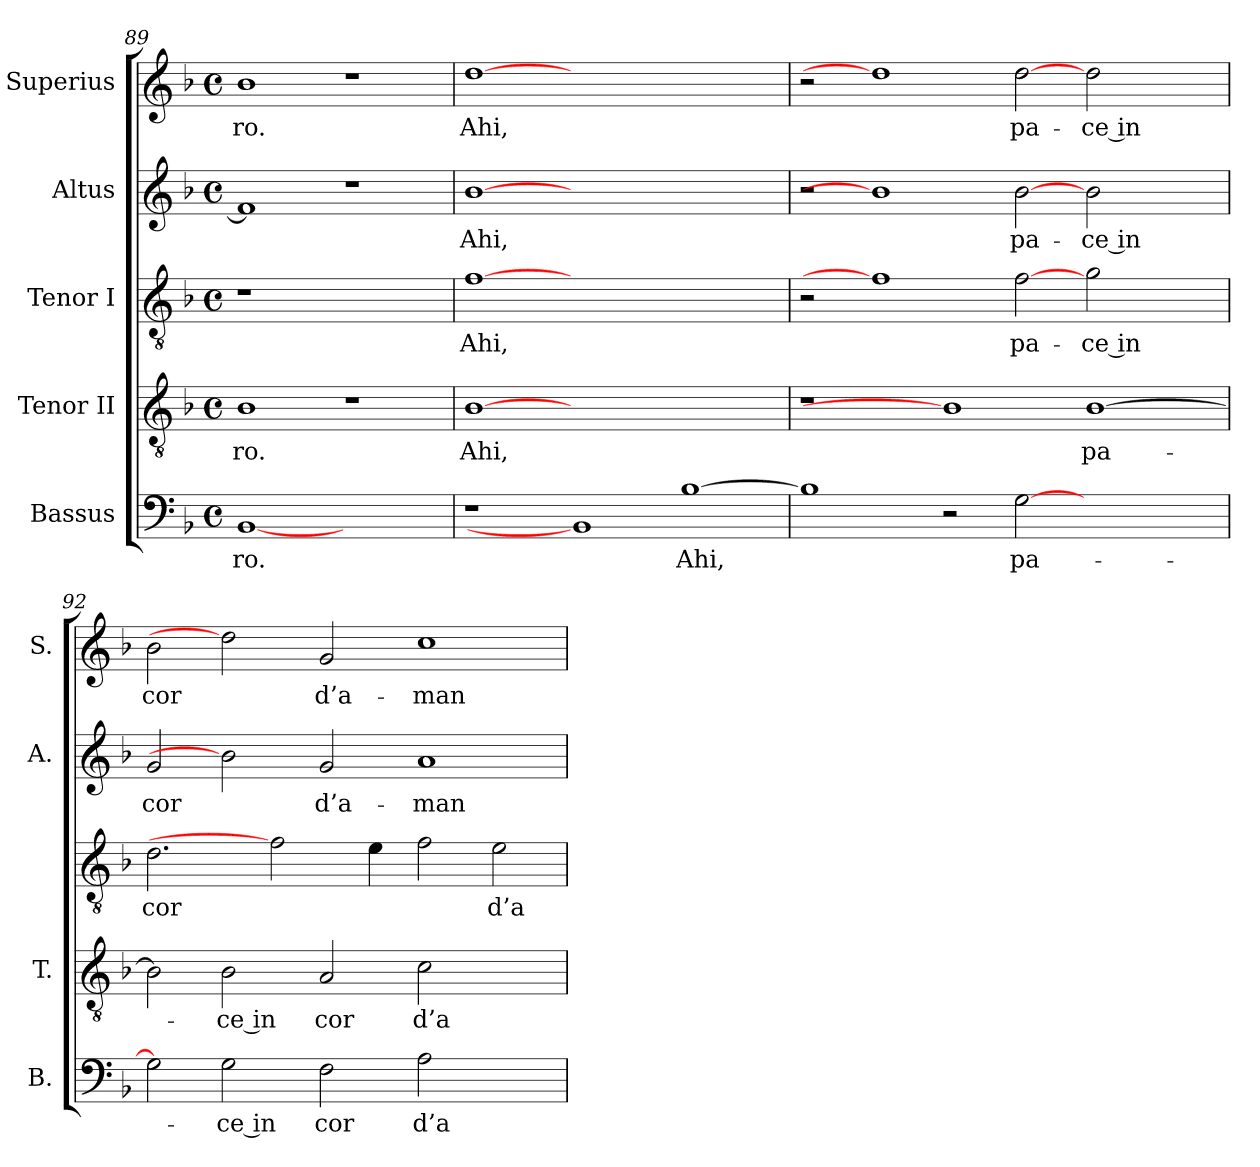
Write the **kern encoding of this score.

**kern	**text	**kern	**text	**kern	**text	**kern	**text	**kern	**text
*part5	*part5	*part4	*part4	*part3	*part3	*part2	*part2	*part1	*part1
*staff5	*staff5	*staff4	*staff4	*staff3	*staff3	*staff2	*staff2	*staff1	*staff1
*I"Bassus	*	*I"Tenor II	*	*I"Tenor I	*	*I"Altus	*	*I"Superius	*
*I'B.	*	*I'T.	*	*	*	*I'A.	*	*I'S.	*
!!LO:PB:g=z
*clefF4	*	*clefGv2	*	*clefGv2	*	*clefG2	*	*clefG2	*
*	*	*ITrd7c12	*	*	*	*	*	*	*
*k[b-]	*	*k[b-]	*	*k[b-]	*	*k[b-]	*	*k[b-]	*
*F:	*	*F:	*	*F:	*	*F:	*	*F:	*
*M4/4	*	*M4/4	*	*M4/4	*	*M4/4	*	*M4/4	*
*met(c)	*	*met(c)	*	*met(c)	*	*met(c)	*	*met(c)	*
=89	=89	=89	=89	=89	=89	=89	=89	=89	=89
!	!LO:LY:b:color=#000000	!	!	!	!	!	!	!	!
!	!	!	!LO:LY:b:color=#000000	!LO:N:vis=1	!	!	!	!	!
!	!	!	!	!	!	!	!	!	!LO:LY:b:color=#000000
[1BB-i	-ro.	1BB-i	-ro.	1r	.	1fi]	.	1b-i	-ro.
1ryy	.	1r	.	1ryy	.	1r	.	1r	.
=90	=90	=90	=90	=90	=90	=90	=90	=90	=90
!	!	!	!LO:LY:b:color=#000000	!	!	!	!	!	!
!	!	!	!	!	!LO:LY:b:color=#000000	!	!	!	!
!	!	!	!	!	!	!	!LO:LY:b:color=#000000	!	!
!	!	!	!	!	!	!	!	!	!LO:LY:b:color=#000000
1r	.	[1BB-i	Ahi,	[1fi	Ahi,	[1b-i	Ahi,	[1ddi	Ahi,
1BB-i]	.	0ryy	.	0ryy	.	0ryy	.	0ryy	.
!	!LO:LY:b:color=#000000	!	!	!	!	!	!	!	!
[>1B-i	Ahi,	.	.	.	.	.	.	.	.
=91	=91	=91	=91	=91	=91	=91	=91	=91	=91
1B-i]	.	1r	.	2r	.	2r	.	2r	.
.	.	.	.	1fi]	.	1b-i]	.	1ddi]	.
2r	.	1BB-i]	.	.	.	.	.	.	.
!	!LO:LY:b:color=#000000	!	!	!	!	!	!	!	!
!	!	!	!	!	!LO:LY:b:color=#000000	!	!	!	!
!	!	!	!	!	!	!	!LO:LY:b:color=#000000	!	!
!	!	!	!	!	!	!	!	!	!LO:LY:b:color=#000000
[>2Gi\	pa-	.	.	[2fi	pa-	[2b-i	pa-	[2ddi	pa-
!	!	!	!LO:LY:b:color=#000000	!	!	!	!	!	!
!	!	!	!	!	!LO:LY:b:color=#000000	!	!	!	!
!	!	!	!	!	!	!	!LO:LY:b:color=#000000	!	!
!	!	!	!	!	!	!	!	!	!LO:LY:b:color=#000000
1ryy	.	[>1BB-i	pa-	2gi\	-ce in	2b-i\	-ce in	2ddi\	-ce in
.	.	.	.	2ryy	.	2ryy	.	2ryy	.
=92	=92	=92	=92	=92	=92	=92	=92	=92	=92
!	!	!	!	!	!LO:LY:b:color=#000000	!	!	!	!
!	!	!	!	!	!	!	!LO:LY:b:color=#000000	!	!
!	!	!	!	!	!	!	!	!	!LO:LY:b:color=#000000
2Gi\]	.	2BB-i\]	.	2.di\	cor	2gi/	cor	2b-i\	cor
!	!LO:LY:b:color=#000000	!	!	!	!	!	!	!	!
!	!	!	!LO:LY:b:color=#000000	!	!	!	!	!	!
2Gi\	-ce in	2BB-i\	-ce in	.	.	2b-i]	.	2ddi]	.
.	.	.	.	2fi]	.	.	.	.	.
!	!LO:LY:b:color=#000000	!	!	!	!	!	!	!	!
!	!	!	!LO:LY:b:color=#000000	!	!	!	!	!	!
!	!	!	!	!	!	!	!LO:LY:b:color=#000000	!	!
!	!	!	!	!	!	!	!	!	!LO:LY:b:color=#000000
2Fi\	cor	2AAi/	cor	.	.	2gi/	d’a-	2gi/	d’a-
.	.	.	.	4ei\	.	.	.	.	.
!	!LO:LY:b:color=#000000	!	!	!	!	!	!	!	!
!	!	!	!LO:LY:b:color=#000000	!	!	!	!	!	!
!	!	!	!	!	!	!	!LO:LY:b:color=#000000	!	!
!	!	!	!	!	!	!	!	!	!LO:LY:b:color=#000000
2Ai\	d’a-	2Ci\	d’a-	2fi\	.	1ai	-man-	1cci	-man-
!	!	!	!	!	!LO:LY:b:color=#000000	!	!	!	!
2ryy	.	2ryy	.	2ei\	d’a-	.	.	.	.
=	=	=	=	=	=	=	=	=	=
*-	*-	*-	*-	*-	*-	*-	*-	*-	*-
